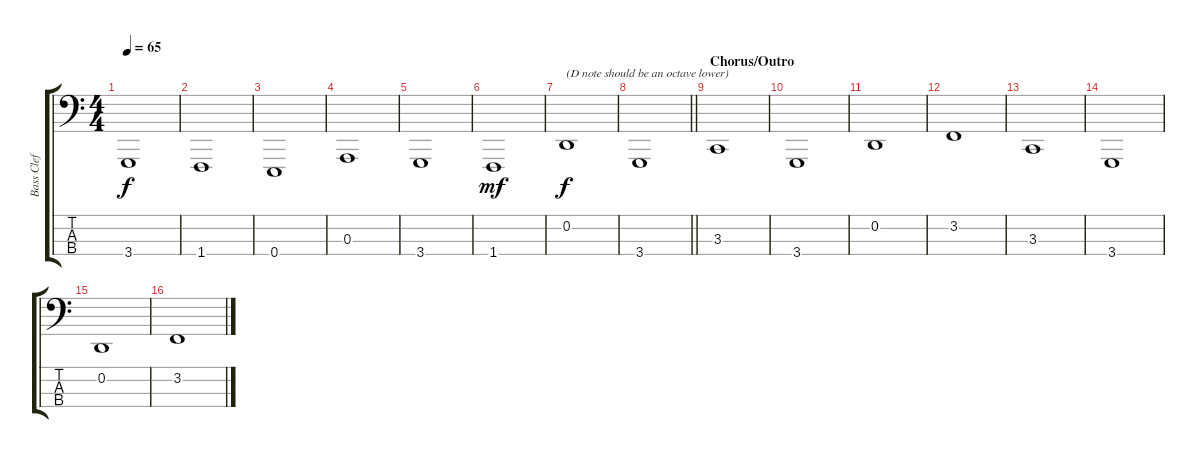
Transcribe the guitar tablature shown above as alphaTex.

\track ("Bass Clef" "Bass Clef") {instrument acousticgrandpiano}
\staff {score tabs}
\tuning (G2 D2 A1 E1) {hide}
\ts (4 4)
\tempo 65
\clef f4
\ks c
3.4.1{dy f} |
1.4.1 |
0.4.1 |
0.3.1 |
3.4.1 |
1.4.1{dy mf} |
0.2.1{txt "(D note should be an octave lower)" dy f} |
\barLineRight lightlight
3.4.1 |
\section ("" "Chorus/Outro")
3.3.1 |
3.4.1 |
0.2.1 |
3.2.1 |
3.3.1 |
3.4.1 |
0.2.1 |
3.2.1
